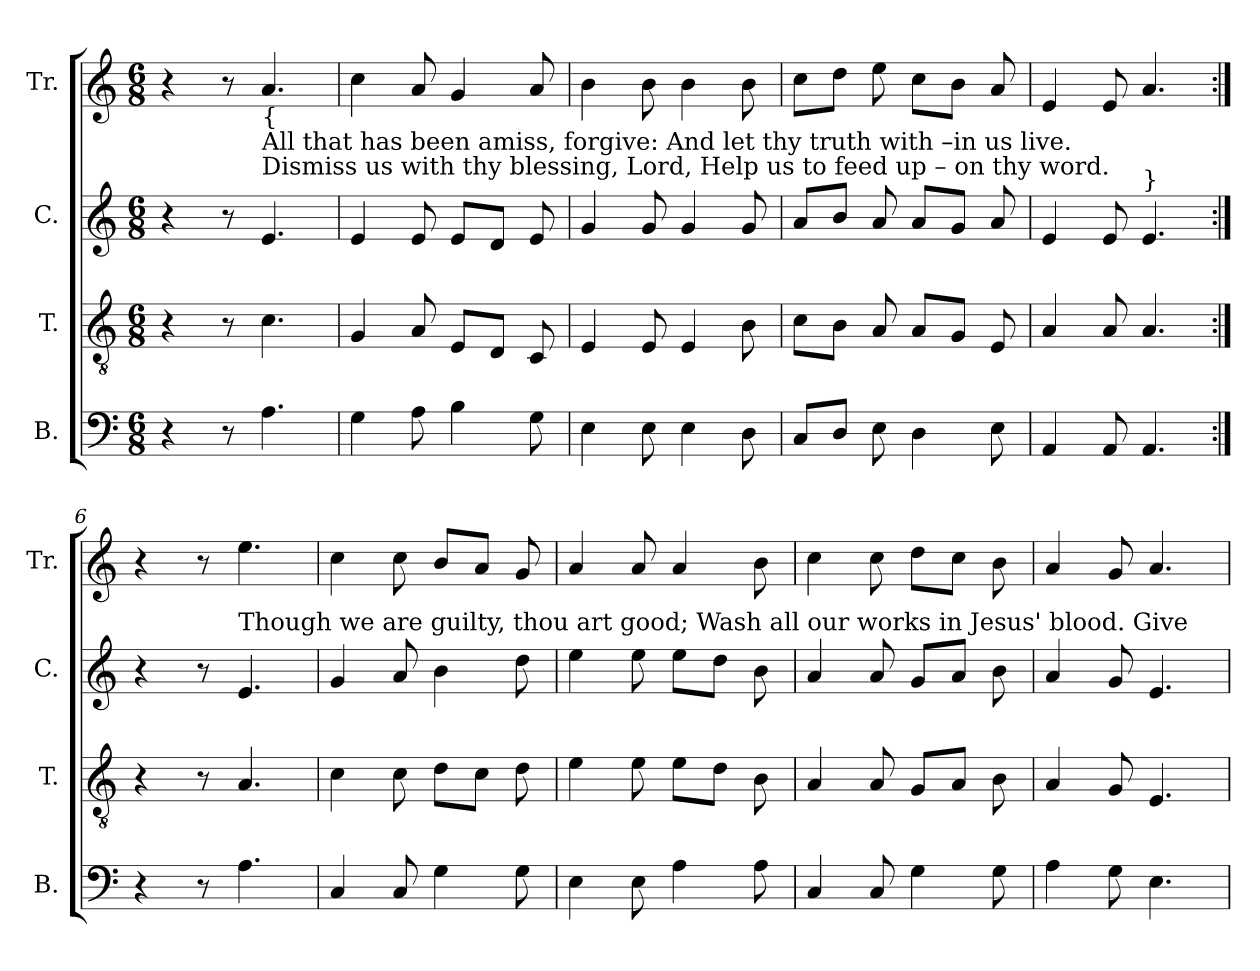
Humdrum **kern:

**kern	**kern	**kern	**kern
*part4	*part3	*part2	*part1
*staff4	*staff3	*staff2	*staff1
*I"B.	*I"T.	*I"C.	*I"Tr.
*I'B.	*I'T.	*I'C.	*I'Tr.
*clefF4	*clefGv2	*clefG2	*clefG2
*k[]	*k[]	*k[]	*k[]
*M6/8	*M6/8	*M6/8	*M6/8
*MM100	*MM100	*MM100	*MM100
=1	=1	=1	=1
4r	4r	4r	4r
8r	8r	8r	8r
!	!	!LO:TX:a:t=Dismiss us with thy blessing, Lord, Help us   to   feed  up – on thy word.	!
!	!	!LO:TX:a:t=All  that  has  been  amiss,  forgive&colon;  And  let  thy truth with –in  us  live.	!
!	!	!LO:TX:a:t={	!
4.A!\	4.c!\	4.e!/	4.a!/
=2	=2	=2	=2
4G!\	4G!/	4e!/	4cc!\
8A!\	8A!/	8e!/	8a!/
4B!\	8E!/L	8e!/L	4g!/
.	8D!/J	8d!/J	.
8G!\	8C!/	8e!/	8a!/
=3	=3	=3	=3
4E!\	4E!/	4g!/	4b!\
8E!\	8E!/	8g!/	8b!\
4E!\	4E!/	4g!/	4b!\
8D!\	8B!\	8g!/	8b!\
=4	=4	=4	=4
8C!/L	8c!\L	8a!/L	8cc!\L
8D!/J	8B!\J	8b!/J	8dd!\J
8E!\	8A!/	8a!/	8ee!\
4D!\	8A!/L	8a!/L	8cc!\L
.	8G!/J	8g!/J	8b!\J
8E!\	8E!/	8a!/	8a!/
=5	=5	=5	=5
4AA!/	4A!/	4e!/	4e!/
8AA!/	8A!/	8e!/	8e!/
!	!	!LO:TX:a:t=}	!
4.AA!/	4.A!/	4.e!/	4.a!/
=6:|!	=6:|!	=6:|!	=6:|!
4r	4r	4r	4r
8r	8r	8r	8r
!	!	!LO:TX:a:t=Though we are guilty, thou art good; Wash all our works in Jesus' blood.     Give	!
4.A!\	4.A!/	4.e!/	4.ee!\
=7	=7	=7	=7
4C!/	4c!\	4g!/	4cc!\
8C!/	8c!\	8a!/	8cc!\
4G!\	8d!\L	4b!\	8b!/L
.	8c!\J	.	8a!/J
8G!\	8d!\	8dd!\	8g!/
=8	=8	=8	=8
4E!\	4e!\	4ee!\	4a!/
8E!\	8e!\	8ee!\	8a!/
4A!\	8e!\L	8ee!\L	4a!/
.	8d!\J	8dd!\J	.
8A!\	8B!\	8b!\	8b!\
=9	=9	=9	=9
4C!/	4A!/	4a!/	4cc!\
8C!/	8A!/	8a!/	8cc!\
4G!\	8G!/L	8g!/L	8dd!\L
.	8A!/J	8a!/J	8cc!\J
8G!\	8B!\	8b!\	8b!\
=10	=10	=10	=10
4A!\	4A!/	4a!/	4a!/
8G!\	8G!/	8g!/	8g!/
4.E!\	4.E!/	4.e!/	4.a!/
=	=	=	=
*-	*-	*-	*-
